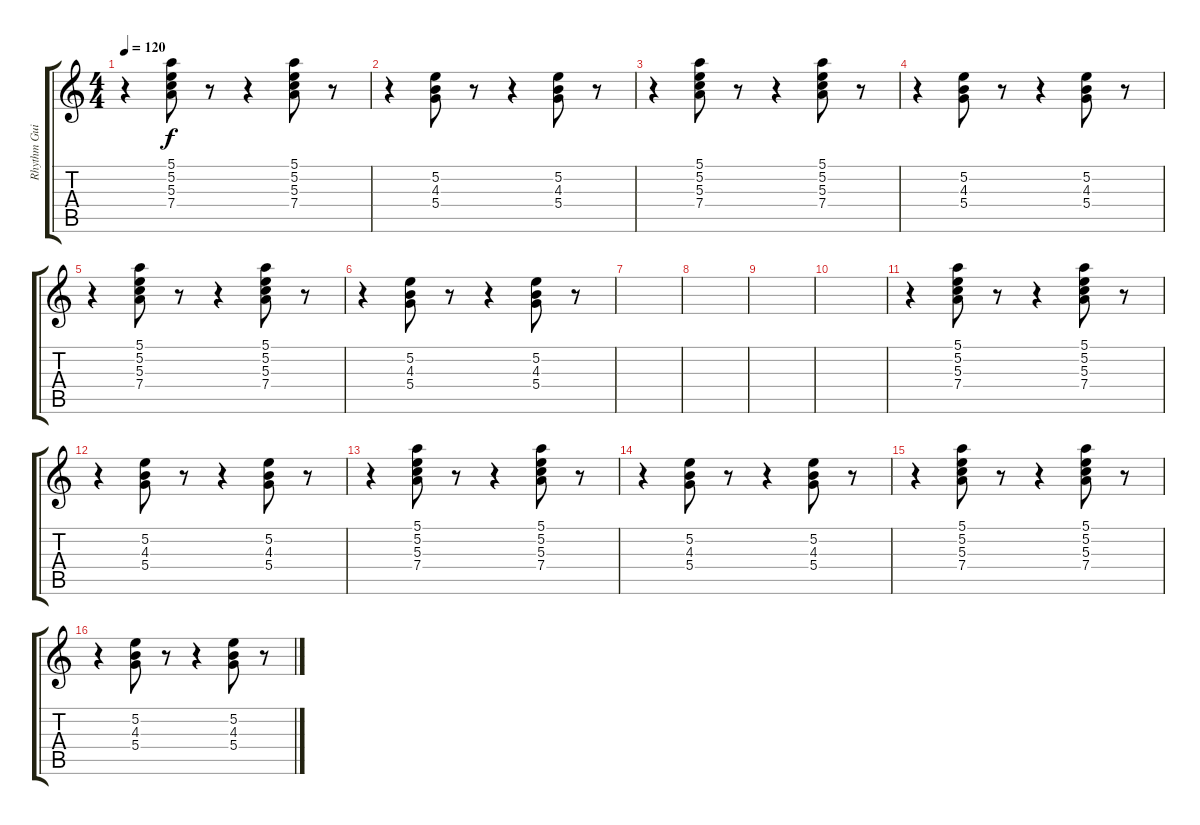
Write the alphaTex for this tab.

\track ("Rhythm Guitar" "Rhythm Gui") {instrument acousticguitarsteel}
\staff {score tabs}
\tuning (E4 B3 G3 D3 A2 E2) {hide}
\ts (4 4)
\tempo 120
\clef g2
\ks aminor
r.4{dy f} (5.1 5.2 5.3 7.4).8 r.8 r.4 (5.1 5.2 5.3 7.4).8 r.8 |
r.4 (5.2 4.3 5.4).8 r.8 r.4 (5.2 4.3 5.4).8 r.8 |
r.4 (5.1 5.2 5.3 7.4).8 r.8 r.4 (5.1 5.2 5.3 7.4).8 r.8 |
r.4 (5.2 4.3 5.4).8 r.8 r.4 (5.2 4.3 5.4).8 r.8 |
r.4 (5.1 5.2 5.3 7.4).8 r.8 r.4 (5.1 5.2 5.3 7.4).8 r.8 |
r.4 (5.2 4.3 5.4).8 r.8 r.4 (5.2 4.3 5.4).8 r.8 |
|
|
|
|
r.4 (5.1 5.2 5.3 7.4).8 r.8 r.4 (5.1 5.2 5.3 7.4).8 r.8 |
r.4 (5.2 4.3 5.4).8 r.8 r.4 (5.2 4.3 5.4).8 r.8 |
r.4 (5.1 5.2 5.3 7.4).8 r.8 r.4 (5.1 5.2 5.3 7.4).8 r.8 |
r.4 (5.2 4.3 5.4).8 r.8 r.4 (5.2 4.3 5.4).8 r.8 |
r.4 (5.1 5.2 5.3 7.4).8 r.8 r.4 (5.1 5.2 5.3 7.4).8 r.8 |
r.4 (5.2 4.3 5.4).8 r.8 r.4 (5.2 4.3 5.4).8 r.8
